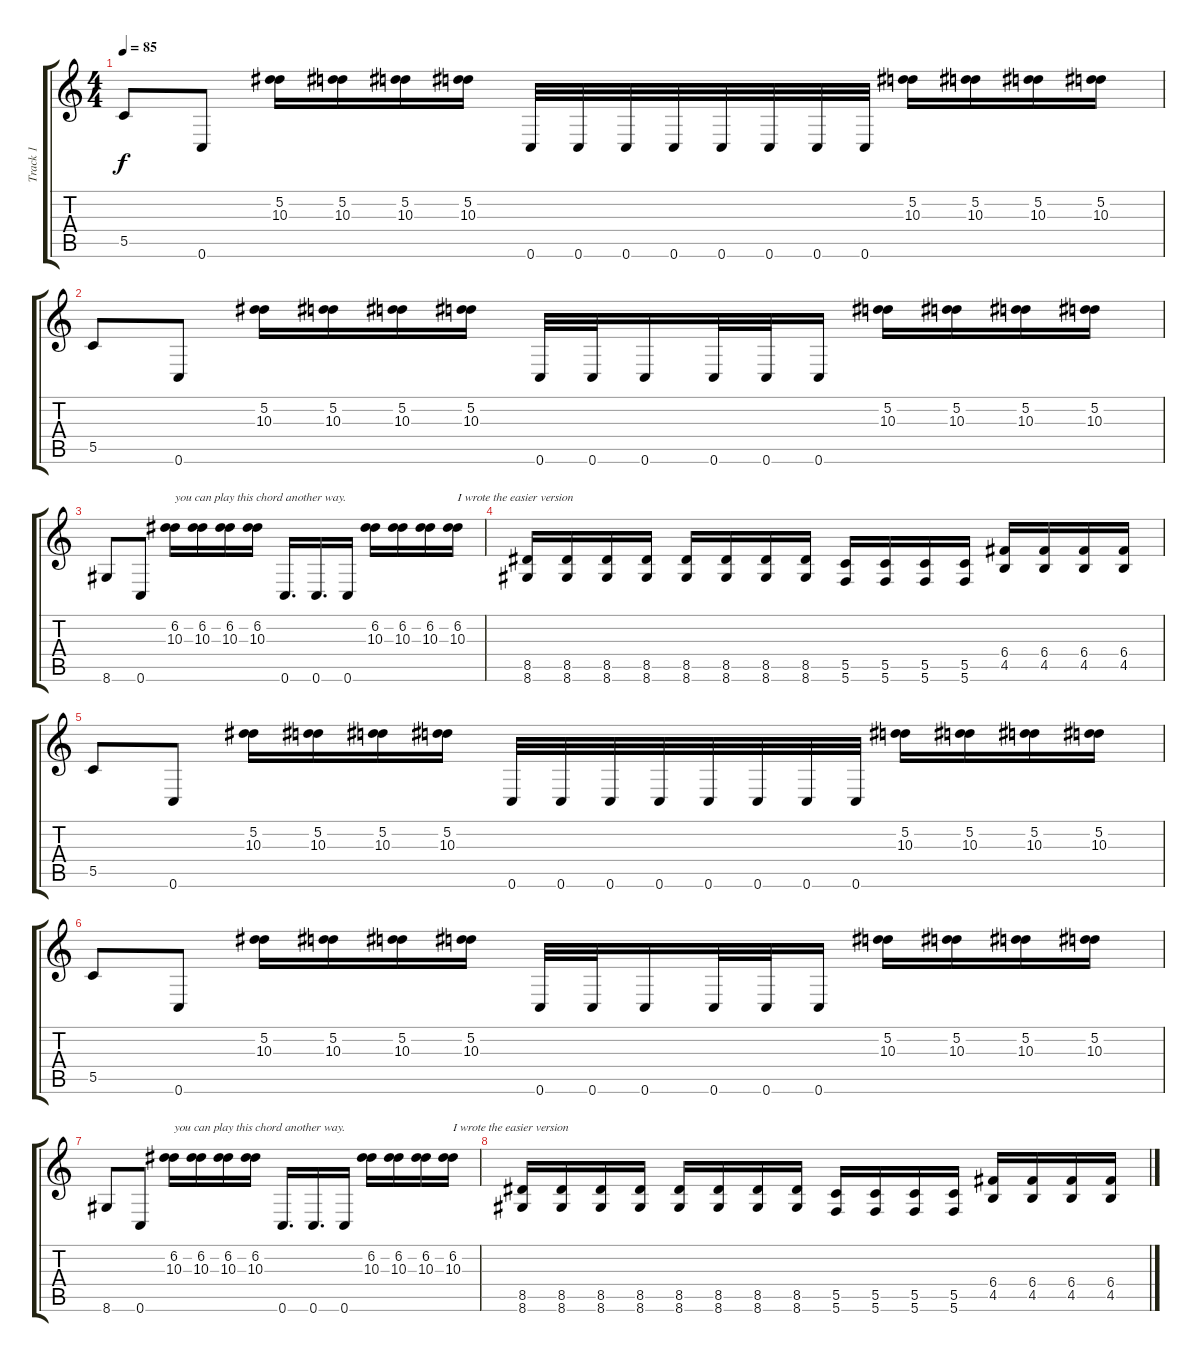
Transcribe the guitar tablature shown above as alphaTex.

\track ("Track 1" "Track 1") {instrument distortionguitar}
\staff {score tabs}
\tuning (D4 A3 F3 C3 G2 C2) {hide}
\ts (4 4)
\tempo 85
\clef g2
\ks c
5.5.8{dy f} 0.6.8 (5.2 10.3).16 (5.2 10.3).16 (5.2 10.3).16 (5.2 10.3).16 0.6.32 0.6.32 0.6.32 0.6.32 0.6.32 0.6.32 0.6.32 0.6.32 (5.2 10.3).16 (5.2 10.3).16 (5.2 10.3).16 (5.2 10.3).16 |
5.5.8 0.6.8 (5.2 10.3).16 (5.2 10.3).16 (5.2 10.3).16 (5.2 10.3).16 0.6.32 0.6.32 0.6.16 0.6.32 0.6.32 0.6.16 (5.2 10.3).16 (5.2 10.3).16 (5.2 10.3).16 (5.2 10.3).16 |
8.6.8 0.6.8 (6.2 10.3).16{txt "you can play this chord another way."} (6.2 10.3).16 (6.2 10.3).16 (6.2 10.3).16 0.6.16{d} 0.6.16{d} 0.6.16 (6.2 10.3).16 (6.2 10.3).16 (6.2 10.3).16 (6.2 10.3).16{txt "I wrote the easier version"} |
(8.5 8.6).16 (8.5 8.6).16 (8.5 8.6).16 (8.5 8.6).16 (8.5 8.6).16 (8.5 8.6).16 (8.5 8.6).16 (8.5 8.6).16 (5.5 5.6).16 (5.5 5.6).16 (5.5 5.6).16 (5.5 5.6).16 (6.4 4.5).16 (6.4 4.5).16 (6.4 4.5).16 (6.4 4.5).16 |
5.5.8 0.6.8 (5.2 10.3).16 (5.2 10.3).16 (5.2 10.3).16 (5.2 10.3).16 0.6.32 0.6.32 0.6.32 0.6.32 0.6.32 0.6.32 0.6.32 0.6.32 (5.2 10.3).16 (5.2 10.3).16 (5.2 10.3).16 (5.2 10.3).16 |
5.5.8 0.6.8 (5.2 10.3).16 (5.2 10.3).16 (5.2 10.3).16 (5.2 10.3).16 0.6.32 0.6.32 0.6.16 0.6.32 0.6.32 0.6.16 (5.2 10.3).16 (5.2 10.3).16 (5.2 10.3).16 (5.2 10.3).16 |
8.6.8 0.6.8 (6.2 10.3).16{txt "you can play this chord another way."} (6.2 10.3).16 (6.2 10.3).16 (6.2 10.3).16 0.6.16{d} 0.6.16{d} 0.6.16 (6.2 10.3).16 (6.2 10.3).16 (6.2 10.3).16 (6.2 10.3).16{txt "I wrote the easier version"} |
(8.5 8.6).16 (8.5 8.6).16 (8.5 8.6).16 (8.5 8.6).16 (8.5 8.6).16 (8.5 8.6).16 (8.5 8.6).16 (8.5 8.6).16 (5.5 5.6).16 (5.5 5.6).16 (5.5 5.6).16 (5.5 5.6).16 (6.4 4.5).16 (6.4 4.5).16 (6.4 4.5).16 (6.4 4.5).16
